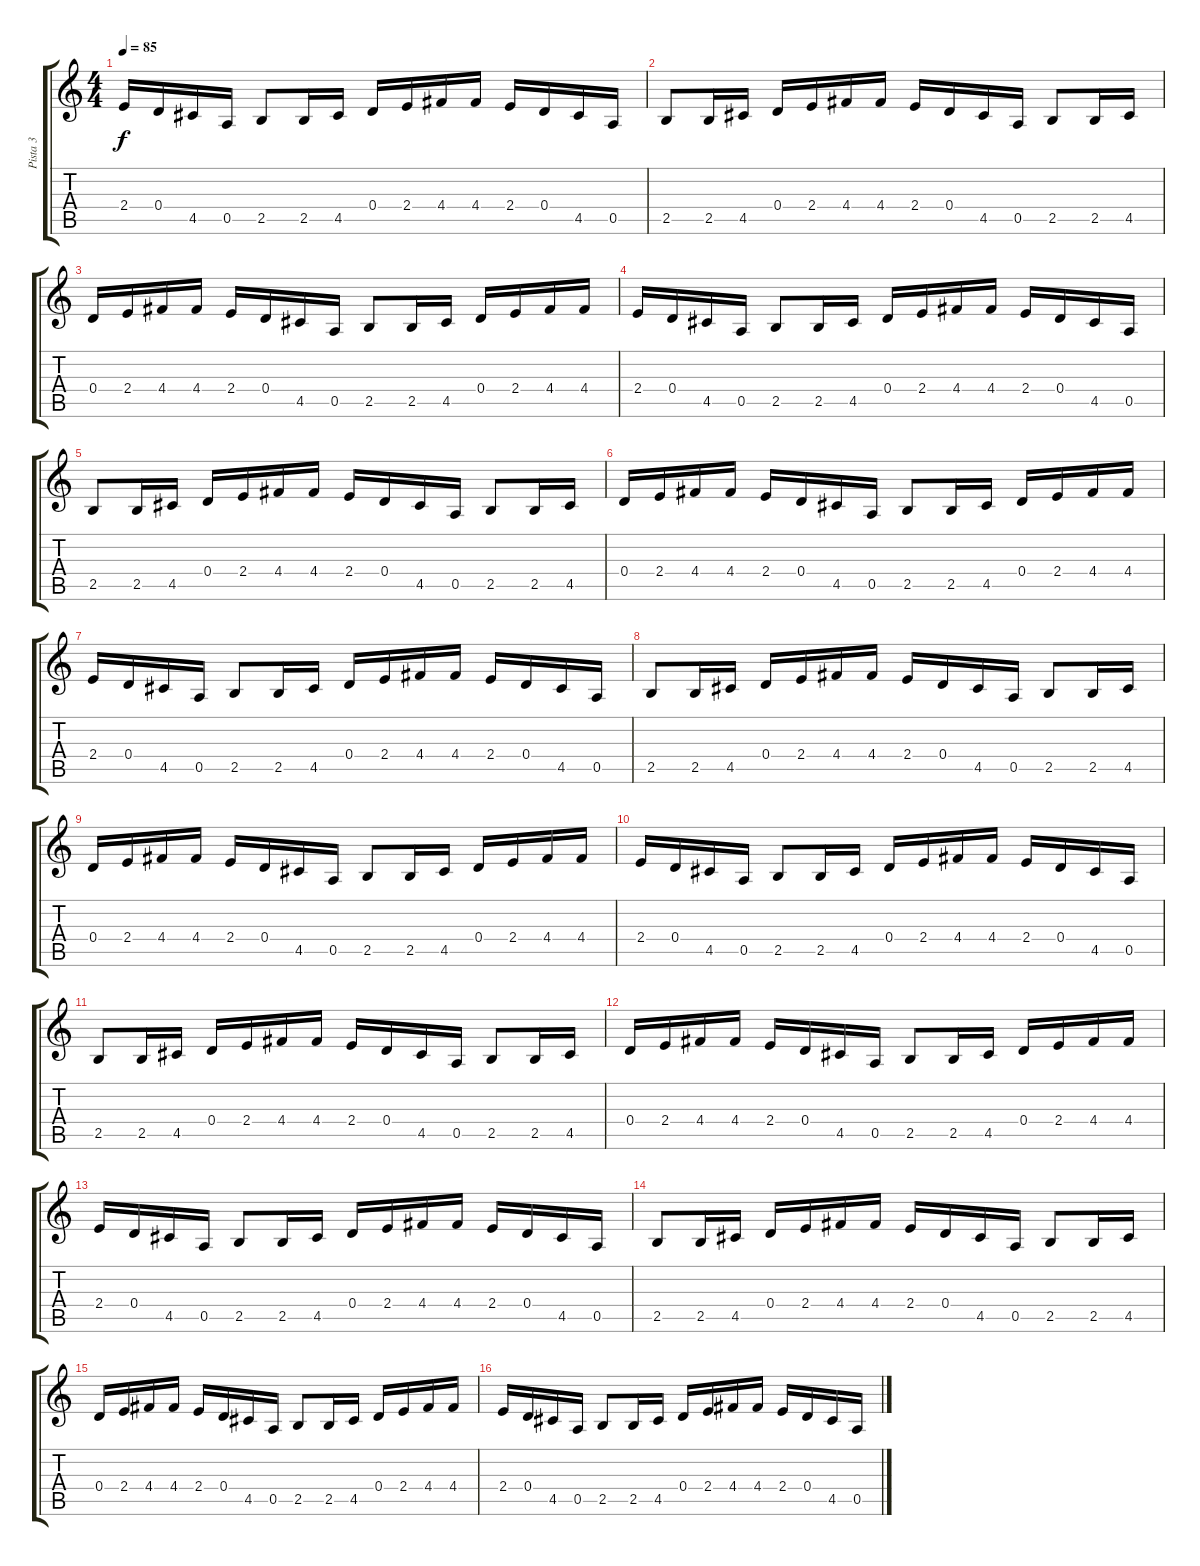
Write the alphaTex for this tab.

\track ("Pista 3" "Pista 3") {instrument electricguitarmuted}
\staff {score tabs}
\tuning (E4 B3 G3 D3 A2 E2) {hide}
\ts (4 4)
\tempo 85
\clef g2
\ks c
2.4.16{dy f} 0.4.16 4.5.16 0.5.16 2.5.8 2.5.16 4.5.16 0.4.16 2.4.16 4.4.16 4.4.16 2.4.16 0.4.16 4.5.16 0.5.16 |
2.5.8{volume 12} 2.5.16 4.5.16 0.4.16 2.4.16 4.4.16 4.4.16 2.4.16 0.4.16 4.5.16 0.5.16 2.5.8 2.5.16 4.5.16 |
0.4.16 2.4.16 4.4.16 4.4.16 2.4.16 0.4.16 4.5.16 0.5.16 2.5.8 2.5.16 4.5.16 0.4.16 2.4.16 4.4.16 4.4.16 |
2.4.16 0.4.16 4.5.16 0.5.16 2.5.8 2.5.16 4.5.16 0.4.16 2.4.16 4.4.16 4.4.16 2.4.16 0.4.16 4.5.16 0.5.16 |
2.5.8 2.5.16 4.5.16 0.4.16 2.4.16 4.4.16 4.4.16 2.4.16 0.4.16 4.5.16 0.5.16 2.5.8 2.5.16 4.5.16 |
0.4.16 2.4.16 4.4.16 4.4.16 2.4.16 0.4.16 4.5.16 0.5.16 2.5.8 2.5.16 4.5.16 0.4.16 2.4.16 4.4.16 4.4.16 |
2.4.16 0.4.16 4.5.16 0.5.16 2.5.8 2.5.16 4.5.16 0.4.16 2.4.16 4.4.16 4.4.16 2.4.16 0.4.16 4.5.16 0.5.16 |
2.5.8 2.5.16 4.5.16 0.4.16 2.4.16 4.4.16 4.4.16 2.4.16 0.4.16 4.5.16 0.5.16 2.5.8 2.5.16 4.5.16 |
0.4.16 2.4.16 4.4.16 4.4.16 2.4.16 0.4.16 4.5.16 0.5.16 2.5.8 2.5.16 4.5.16 0.4.16 2.4.16 4.4.16 4.4.16 |
2.4.16 0.4.16 4.5.16 0.5.16 2.5.8 2.5.16 4.5.16 0.4.16 2.4.16 4.4.16 4.4.16 2.4.16 0.4.16 4.5.16 0.5.16 |
2.5.8 2.5.16 4.5.16 0.4.16 2.4.16 4.4.16 4.4.16 2.4.16 0.4.16 4.5.16 0.5.16 2.5.8 2.5.16 4.5.16 |
0.4.16 2.4.16 4.4.16 4.4.16 2.4.16 0.4.16 4.5.16 0.5.16 2.5.8 2.5.16 4.5.16 0.4.16 2.4.16 4.4.16 4.4.16 |
2.4.16 0.4.16 4.5.16 0.5.16 2.5.8 2.5.16 4.5.16 0.4.16 2.4.16 4.4.16 4.4.16 2.4.16 0.4.16 4.5.16 0.5.16 |
2.5.8 2.5.16 4.5.16 0.4.16 2.4.16 4.4.16 4.4.16 2.4.16 0.4.16 4.5.16 0.5.16 2.5.8 2.5.16 4.5.16 |
0.4.16 2.4.16 4.4.16 4.4.16 2.4.16 0.4.16 4.5.16 0.5.16 2.5.8 2.5.16 4.5.16 0.4.16 2.4.16 4.4.16 4.4.16 |
2.4.16 0.4.16 4.5.16 0.5.16 2.5.8 2.5.16 4.5.16 0.4.16 2.4.16 4.4.16 4.4.16 2.4.16 0.4.16 4.5.16 0.5.16
